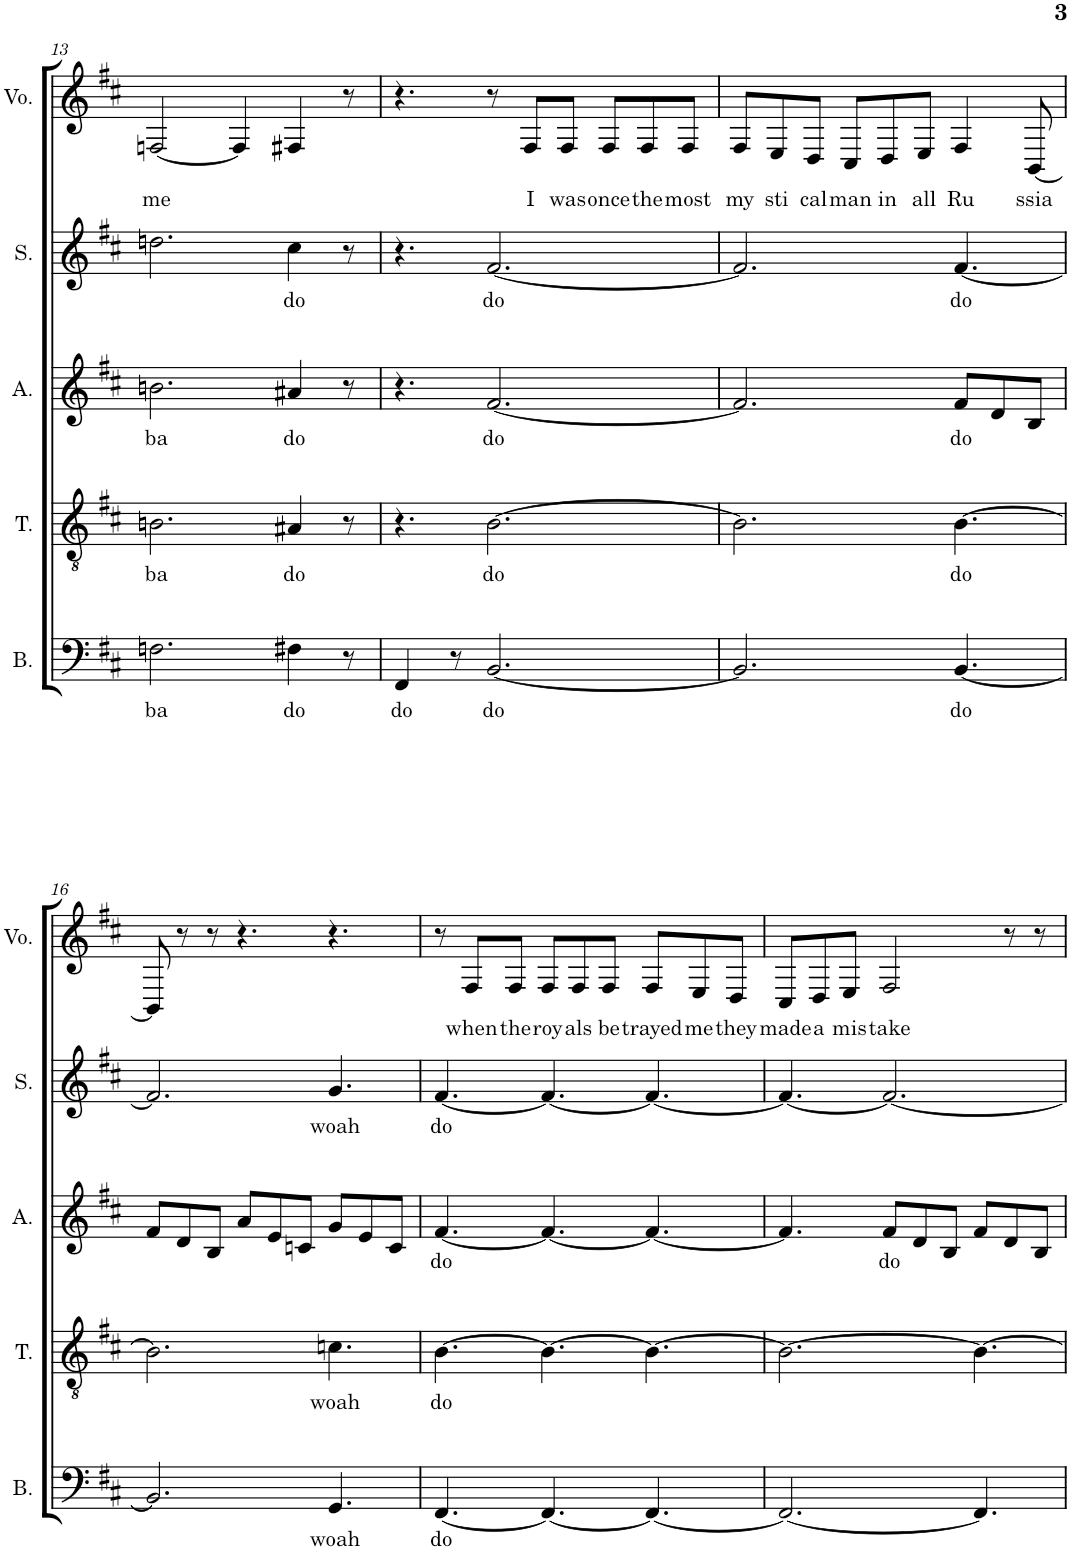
**kern	**text	**kern	**text	**kern	**text	**kern	**text	**kern	**text
*part5	*part5	*part4	*part4	*part3	*part3	*part2	*part2	*part1	*part1
*staff5	*staff5	*staff4	*staff4	*staff3	*staff3	*staff2	*staff2	*staff1	*staff1
*I"Bass	*	*I"Tenor	*	*I"Alto	*	*I"Soprano	*	*I"Voice	*
*I'B.	*	*I'T.	*	*I'A.	*	*I'S.	*	*I'Vo.	*
!!LO:PB:g=z
*clefF4	*	*clefGv2	*	*clefG2	*	*clefG2	*	*clefG2	*
*k[f#c#]	*	*k[f#c#]	*	*k[f#c#]	*	*k[f#c#]	*	*k[f#c#]	*
*M9/8	*	*M9/8	*	*M9/8	*	*M9/8	*	*M9/8	*
=13	=13	=13	=13	=13	=13	=13	=13	=13	=13
!	!LO:LY:b	!	!LO:LY:b	!	!LO:LY:b	!	!	!	!LO:LY:b
2.Fn\	ba	2.Bn\	ba	2.bn\	ba	2.ddn\	.	[2Fn/	me
.	.	.	.	.	.	.	.	4F/]	.
!	!LO:LY:b	!	!LO:LY:b	!	!LO:LY:b	!	!LO:LY:b	!	!
4F#X\	do	4A#X/	do	4a#X/	do	4cc#\	do	4F#X/	.
8r	.	8r	.	8r	.	8r	.	8r	.
=14	=14	=14	=14	=14	=14	=14	=14	=14	=14
!	!LO:LY:b	!	!	!	!	!	!	!	!
4FF#/	do	4.r	.	4.r	.	4.r	.	4.r	.
8r	.	.	.	.	.	.	.	.	.
!	!LO:LY:b	!	!LO:LY:b	!	!LO:LY:b	!	!LO:LY:b	!	!
[2.BB/	do	[2.B\	do	[2.f#/	do	[2.f#/	do	8r	.
!	!	!	!	!	!	!	!	!	!LO:LY:b
.	.	.	.	.	.	.	.	8F#/L	I
!	!	!	!	!	!	!	!	!	!LO:LY:b
.	.	.	.	.	.	.	.	8F#/J	was
!	!	!	!	!	!	!	!	!	!LO:LY:b
.	.	.	.	.	.	.	.	8F#/L	once
!	!	!	!	!	!	!	!	!	!LO:LY:b
.	.	.	.	.	.	.	.	8F#/	the
!	!	!	!	!	!	!	!	!	!LO:LY:b
.	.	.	.	.	.	.	.	8F#/J	most
=15	=15	=15	=15	=15	=15	=15	=15	=15	=15
!	!	!	!	!	!	!	!	!	!LO:LY:b
2.BB/]	.	2.B\]	.	2.f#/]	.	2.f#/]	.	8F#/L	my
!	!	!	!	!	!	!	!	!	!LO:LY:b
.	.	.	.	.	.	.	.	8E/	sti
!	!	!	!	!	!	!	!	!	!LO:LY:b
.	.	.	.	.	.	.	.	8D/J	cal
!	!	!	!	!	!	!	!	!	!LO:LY:b
.	.	.	.	.	.	.	.	8C#/L	man
!	!	!	!	!	!	!	!	!	!LO:LY:b
.	.	.	.	.	.	.	.	8D/	in
!	!	!	!	!	!	!	!	!	!LO:LY:b
.	.	.	.	.	.	.	.	8E/J	all
!	!LO:LY:b	!	!LO:LY:b	!	!LO:LY:b	!	!LO:LY:b	!	!LO:LY:b
[4.BB/	do	[4.B\	do	8f#/L	do	[4.f#/	do	4F#/	Ru
.	.	.	.	8d/	.	.	.	.	.
!	!	!	!	!	!	!	!	!	!LO:LY:b
.	.	.	.	8B/J	.	.	.	[8BB/	ssia
!!LO:LB:g=z
=16	=16	=16	=16	=16	=16	=16	=16	=16	=16
2.BB/]	.	2.B\]	.	8f#/L	.	2.f#/]	.	8BB/]	.
.	.	.	.	8d/	.	.	.	8r	.
.	.	.	.	8B/J	.	.	.	8r	.
.	.	.	.	8a/L	.	.	.	4.r	.
.	.	.	.	8e/	.	.	.	.	.
.	.	.	.	8cn/J	.	.	.	.	.
!	!LO:LY:b	!	!LO:LY:b	!	!	!	!LO:LY:b	!	!
4.GG/	woah	4.cn\	woah	8g/L	.	4.g/	woah	4.r	.
.	.	.	.	8e/	.	.	.	.	.
.	.	.	.	8c/J	.	.	.	.	.
=17	=17	=17	=17	=17	=17	=17	=17	=17	=17
!	!LO:LY:b	!	!LO:LY:b	!	!LO:LY:b	!	!LO:LY:b	!	!
[4.FF#/	do	[4.B\	do	[4.f#/	do	[4.f#/	do	8r	.
!	!	!	!	!	!	!	!	!	!LO:LY:b
.	.	.	.	.	.	.	.	8F#/L	when
!	!	!	!	!	!	!	!	!	!LO:LY:b
.	.	.	.	.	.	.	.	8F#/J	the
!	!	!	!	!	!	!	!	!	!LO:LY:b
4.FF#/_	.	4.B\_	.	4.f#/_	.	4.f#/_	.	8F#/L	roy
!	!	!	!	!	!	!	!	!	!LO:LY:b
.	.	.	.	.	.	.	.	8F#/	als
!	!	!	!	!	!	!	!	!	!LO:LY:b
.	.	.	.	.	.	.	.	8F#/J	be
!	!	!	!	!	!	!	!	!	!LO:LY:b
4.FF#/_	.	4.B\_	.	4.f#/_	.	4.f#/_	.	8F#/L	trayed
!	!	!	!	!	!	!	!	!	!LO:LY:b
.	.	.	.	.	.	.	.	8E/	me
!	!	!	!	!	!	!	!	!	!LO:LY:b
.	.	.	.	.	.	.	.	8D/J	they
=18	=18	=18	=18	=18	=18	=18	=18	=18	=18
!	!	!	!	!	!	!	!	!	!LO:LY:b
2.FF#/_	.	2.B\_	.	4.f#/]	.	4.f#/_	.	8C#/L	made
!	!	!	!	!	!	!	!	!	!LO:LY:b
.	.	.	.	.	.	.	.	8D/	a
!	!	!	!	!	!	!	!	!	!LO:LY:b
.	.	.	.	.	.	.	.	8E/J	mis
!	!	!	!	!	!LO:LY:b	!	!	!	!LO:LY:b
.	.	.	.	8f#/L	do	2.f#/_	.	2F#/	take
.	.	.	.	8d/	.	.	.	.	.
.	.	.	.	8B/J	.	.	.	.	.
4.FF#/]	.	4.B\_	.	8f#/L	.	.	.	.	.
.	.	.	.	8d/	.	.	.	8r	.
.	.	.	.	8B/J	.	.	.	8r	.
=	=	=	=	=	=	=	=	=	=
*-	*-	*-	*-	*-	*-	*-	*-	*-	*-
